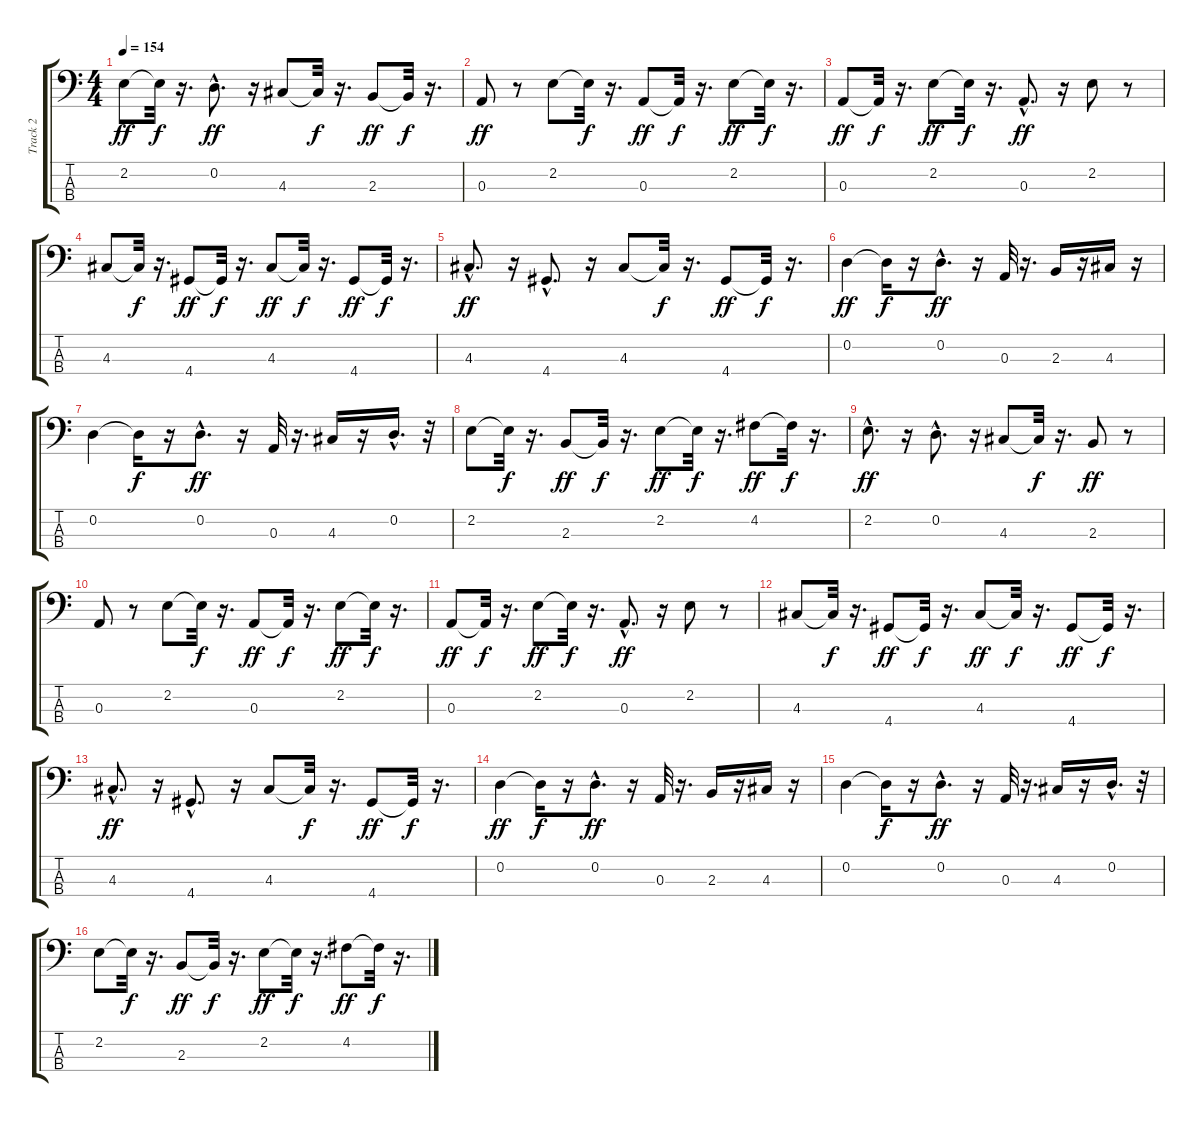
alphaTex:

\track ("Track 2" "Track 2") {instrument electricbassfinger}
\staff {score tabs}
\tuning (G2 D2 A1 E1) {hide}
\ts (4 4)
\tempo 154
\clef f4
\ks c
2.2.8{dy ff} 2.2{t}.32{dy f} r.16{d} 0.2{hac}.8{d dy ff} r.16 4.3.8 4.3{t}.32{dy f} r.16{d} 2.3.8{dy ff} 2.3{t}.32{dy f} r.16{d} |
0.3.8{dy ff} r.8 2.2.8 2.2{t}.32{dy f} r.16{d} 0.3.8{dy ff} 0.3{t}.32{dy f} r.16{d} 2.2.8{dy ff} 2.2{t}.32{dy f} r.16{d} |
0.3.8{dy ff} 0.3{t}.32{dy f} r.16{d} 2.2.8{dy ff} 2.2{t}.32{dy f} r.16{d} 0.3{hac}.8{d dy ff} r.16 2.2.8 r.8 |
4.3.8 4.3{t}.32{dy f} r.16{d} 4.4.8{dy ff} 4.4{t}.32{dy f} r.16{d} 4.3.8{dy ff} 4.3{t}.32{dy f} r.16{d} 4.4.8{dy ff} 4.4{t}.32{dy f} r.16{d} |
4.3{hac}.8{d dy ff} r.16 4.4{hac}.8{d} r.16 4.3.8 4.3{t}.32{dy f} r.16{d} 4.4.8{dy ff} 4.4{t}.32{dy f} r.16{d} |
0.2.4{dy ff} 0.2{t}.16{dy f} r.16 0.2{hac}.8{d dy ff} r.16 0.3.32 r.16{d} 2.3.16 r.16 4.3.16 r.16 |
0.2.4 0.2{t}.16{dy f} r.16 0.2{hac}.8{d dy ff} r.16 0.3.32 r.16{d} 4.3.16 r.16 0.2{hac}.16{d} r.32 |
2.2.8 2.2{t}.32{dy f} r.16{d} 2.3.8{dy ff} 2.3{t}.32{dy f} r.16{d} 2.2.8{dy ff} 2.2{t}.32{dy f} r.16{d} 4.2.8{dy ff} 4.2{t}.32{dy f} r.16{d} |
2.2{hac}.8{d dy ff} r.16 0.2{hac}.8{d} r.16 4.3.8 4.3{t}.32{dy f} r.16{d} 2.3.8{dy ff} r.8 |
0.3.8 r.8 2.2.8 2.2{t}.32{dy f} r.16{d} 0.3.8{dy ff} 0.3{t}.32{dy f} r.16{d} 2.2.8{dy ff} 2.2{t}.32{dy f} r.16{d} |
0.3.8{dy ff} 0.3{t}.32{dy f} r.16{d} 2.2.8{dy ff} 2.2{t}.32{dy f} r.16{d} 0.3{hac}.8{d dy ff} r.16 2.2.8 r.8 |
4.3.8 4.3{t}.32{dy f} r.16{d} 4.4.8{dy ff} 4.4{t}.32{dy f} r.16{d} 4.3.8{dy ff} 4.3{t}.32{dy f} r.16{d} 4.4.8{dy ff} 4.4{t}.32{dy f} r.16{d} |
4.3{hac}.8{d dy ff} r.16 4.4{hac}.8{d} r.16 4.3.8 4.3{t}.32{dy f} r.16{d} 4.4.8{dy ff} 4.4{t}.32{dy f} r.16{d} |
0.2.4{dy ff} 0.2{t}.16{dy f} r.16 0.2{hac}.8{d dy ff} r.16 0.3.32 r.16{d} 2.3.16 r.16 4.3.16 r.16 |
0.2.4 0.2{t}.16{dy f} r.16 0.2{hac}.8{d dy ff} r.16 0.3.32 r.16{d} 4.3.16 r.16 0.2{hac}.16{d} r.32 |
2.2.8 2.2{t}.32{dy f} r.16{d} 2.3.8{dy ff} 2.3{t}.32{dy f} r.16{d} 2.2.8{dy ff} 2.2{t}.32{dy f} r.16{d} 4.2.8{dy ff} 4.2{t}.32{dy f} r.16{d}
